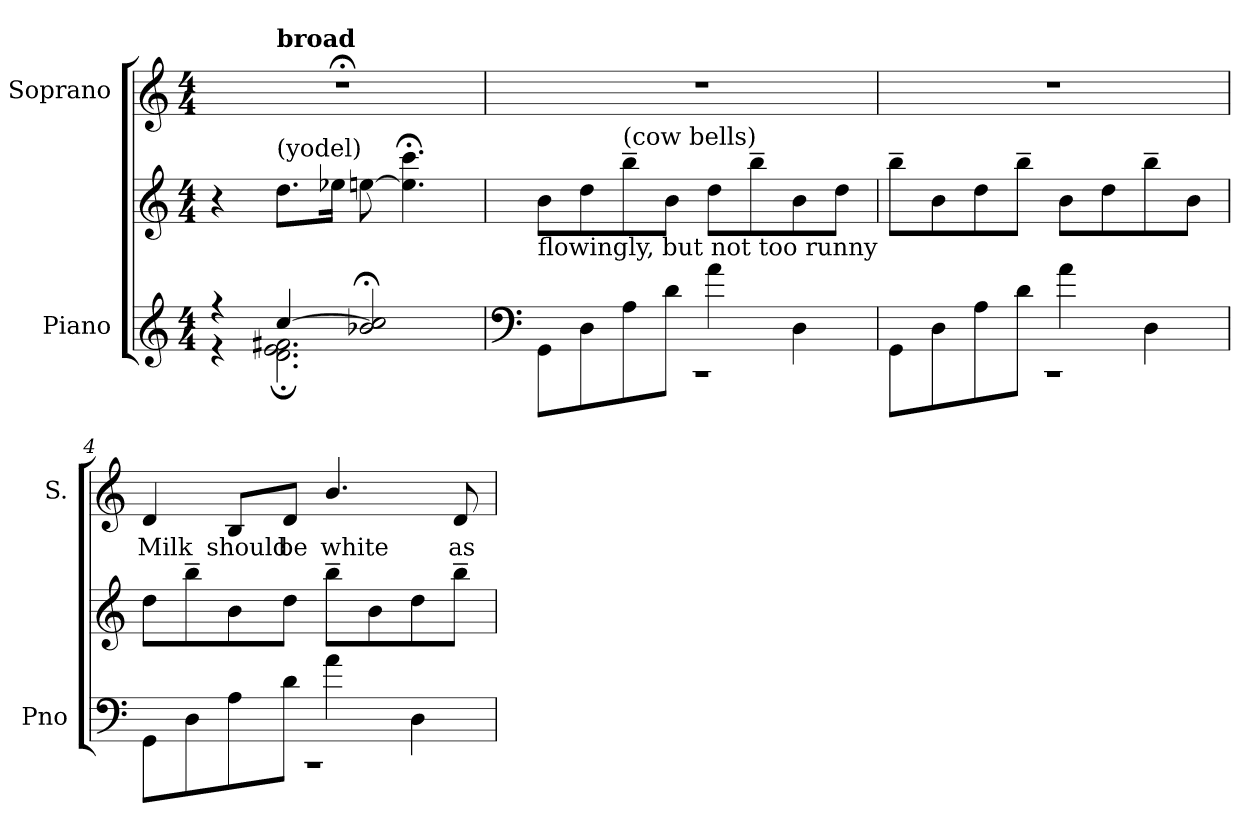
**kern	**kern	**kern	**text
*part2	*part2	*part1	*part1
*staff3	*staff2	*staff1	*staff1
*I"Piano	*	*I"Soprano	*
*I'Pno	*	*I'S.	*
*clefG2	*clefG2	*clefG2	*
*k[]	*k[]	*k[]	*
*C:	*C:	*C:	*
*M4/4	*M4/4	*M4/4	*
=1	=1	=1	=1
*^	*	*	*
!	!	!	!LO:TX:a:B:t=Alpine bovine	!
*	*	*	*^	*
4r	4r	4r	1r;<	4ryy	.
!	!	!	!	!LO:TX:a:B:t=broad	!
!	!	!LO:TX:a:t=(yodel)	!	!	!
[>4cc/	2.f#X\; 2.e\; 2.d\;	8.dd\L	.	2.ryy	.
.	.	16ee-X\Jk	.	.	.
2cc/];< 2b-X/;<	.	[<8een\	.	.	.
.	.	4.ccc\;< 4.ee\];<	.	.	.
*	*	*	*v	*v	*
=2	=2	=2	=2	=2
*clefF4	*	*	*	*
*	*	*	*^	*
!LO:TX:a:t=flowingly, but not too runny	!	!	!	!	!
*	*	*	*v	*v	*
8GG\L	1r	8b\L	1r	.
8D\	.	8dd\	.	.
!	!	!LO:TX:a:t=(cow bells)	!	!
8A\	.	8bb~>\	.	.
8d\J	.	8b\J	.	.
4a\	.	8dd\L	.	.
.	.	8bb~>\	.	.
4D\	.	8b\	.	.
.	.	8dd\J	.	.
=3	=3	=3	=3	=3
8GG\L	1r	8bb~>\L	1r	.
8D\	.	8b\	.	.
8A\	.	8dd\	.	.
8d\J	.	8bb~>\J	.	.
4a\	.	8b\L	.	.
.	.	8dd\	.	.
4D\	.	8bb~>\	.	.
.	.	8b\J	.	.
!!LO:LB:g=z
=4	=4	=4	=4	=4
!	!	!	!	!LO:LY:b
8GG\L	1r	8dd\L	4d/	Milk
8D\	.	8bb~>\	.	.
!	!	!	!	!LO:LY:b
8A\	.	8b\	8B/L	should
!	!	!	!	!LO:LY:b
8d\J	.	8dd\J	8d/J	be
!	!	!	!	!LO:LY:b
4a\	.	8bb~>\L	4.b/	white
.	.	8b\	.	.
4D\	.	8dd\	.	.
!	!	!	!	!LO:LY:b
.	.	8bb~>\J	8d/	as
*v	*v	*	*	*
=	=	=	=
*-	*-	*-	*-
